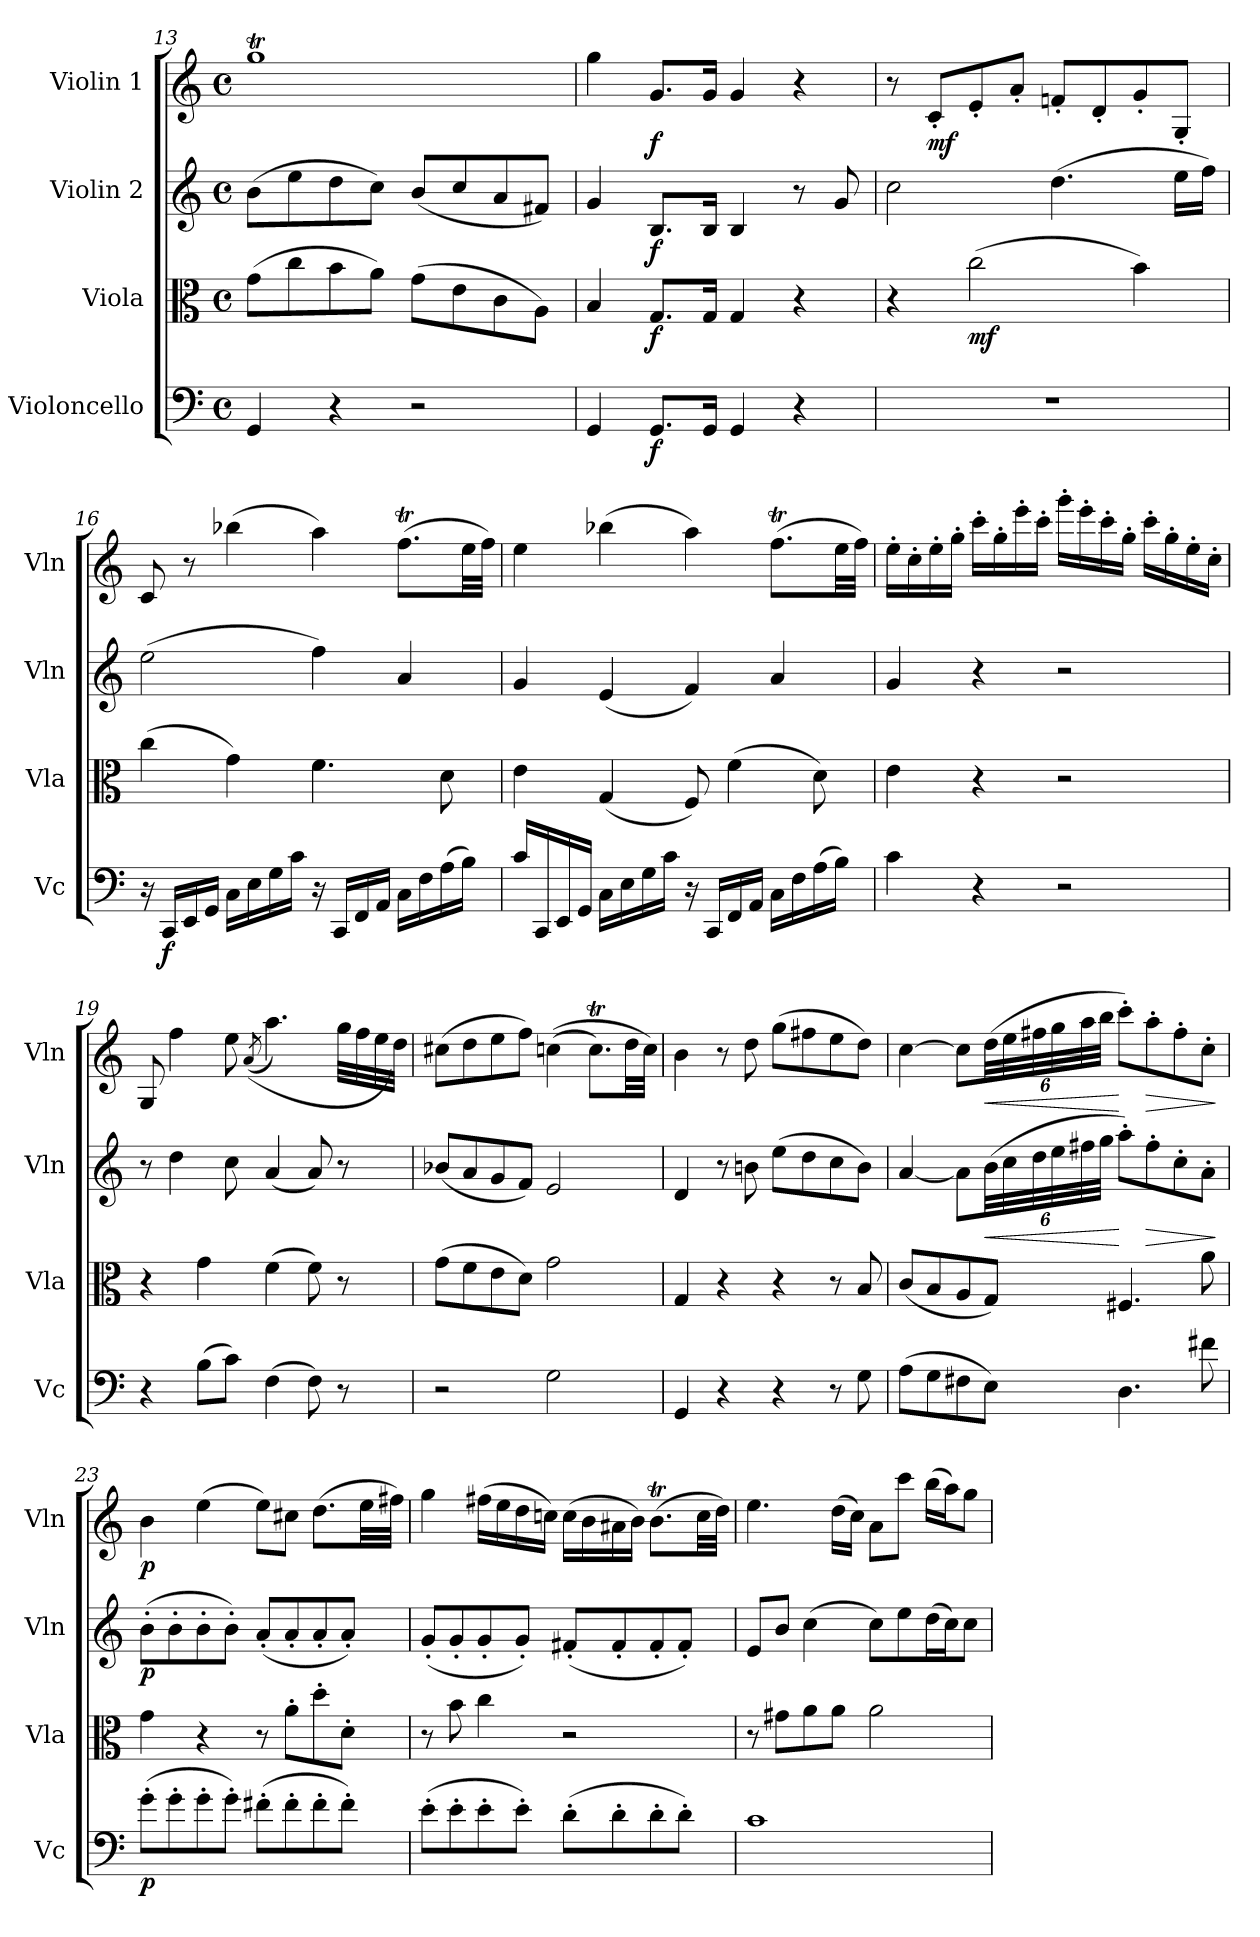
**kern	**dynam	**kern	**dynam	**kern	**dynam	**kern	**dynam
*part4	*part4	*part3	*part3	*part2	*part2	*part1	*part1
*staff4	*staff4	*staff3	*staff3	*staff2	*staff2	*staff1	*staff1
*I"Violoncello	*	*I"Viola	*	*I"Violin 2	*	*I"Violin 1	*
*I'Vc	*	*I'Vla	*	*I'Vln	*	*I'Vln	*
!!LO:LB:g=z
*clefF4	*	*clefC3	*	*clefG2	*	*clefG2	*
*k[]	*	*k[]	*	*k[]	*	*k[]	*
*M4/4	*	*M4/4	*	*M4/4	*	*M4/4	*
*met(c)	*	*met(c)	*	*met(c)	*	*met(c)	*
=13	=13	=13	=13	=13	=13	=13	=13
4GG/	.	(8g\L	.	(8b\L	.	1ggT	.
.	.	8cc\	.	8ee\	.	.	.
4r	.	8b\	.	8dd\	.	.	.
.	.	8a\J)	.	8cc\J)	.	.	.
2r	.	(8g\L	.	(8b/L	.	.	.
.	.	8e\	.	8cc/	.	.	.
.	.	8c\	.	8a/	.	.	.
.	.	8A\J)	.	8f#X/J)	.	.	.
=14	=14	=14	=14	=14	=14	=14	=14
4GG/	.	4B/	.	4g/	.	4gg\	.
!	!LO:DY:b	!	!LO:DY:b	!	!LO:DY:b	!	!LO:DY:b
8.GG/L	f	8.G/L	f	8.B/L	f	8.g/L	f
16GG/Jk	.	16G/Jk	.	16B/Jk	.	16g/Jk	.
4GG/	.	4G/	.	4B/	.	4g/	.
4r	.	4r	.	8r	.	4r	.
!	!	!	!	!	!LO:DY:b	!	!
!	!	!	!	!	!LO:DY:n=1:b	!	!
.	.	.	.	8g/	mf other-dynamics	.	.
=15	=15	=15	=15	=15	=15	=15	=15
1r	.	4r	.	2cc\	.	8r	.
!	!	!	!	!	!	!	!LO:DY:b
.	.	.	.	.	.	8c'/L	mf
!	!	!	!LO:DY:b	!	!	!	!
.	.	(2cc\	mf	.	.	8e'/	.
.	.	.	.	.	.	8a'/J	.
.	.	.	.	(4.dd\	.	8fn'/L	.
.	.	.	.	.	.	8d'/	.
.	.	4b\)	.	.	.	8g'/	.
.	.	.	.	16ee\LL	.	8G'/J	.
.	.	.	.	16ff\JJ)	.	.	.
=16	=16	=16	=16	=16	=16	=16	=16
16r	.	(4cc\	.	(2ee\	.	8c/	.
!	!LO:DY:b	!	!	!	!	!	!
16CC/LL	f	.	.	.	.	.	.
16EE/	.	.	.	.	.	8r	.
16GG/JJ	.	.	.	.	.	.	.
16C\LL	.	4g\)	.	.	.	(4bb-X\	.
16E\	.	.	.	.	.	.	.
16G\	.	.	.	.	.	.	.
16c\JJ	.	.	.	.	.	.	.
16r	.	4.f\	.	4ff\)	.	4aa\)	.
16CC/LL	.	.	.	.	.	.	.
16FF/	.	.	.	.	.	.	.
16AA/JJ	.	.	.	.	.	.	.
16C\LL	.	.	.	4a/	.	(8.ffT\L	.
16F\	.	.	.	.	.	.	.
(16A\	.	8d\	.	.	.	.	.
16B\JJ)	.	.	.	.	.	32ee\LL	.
.	.	.	.	.	.	32ff\JJJ)	.
!!LO:PB:g=z
=17	=17	=17	=17	=17	=17	=17	=17
16c/LL	.	4e\	.	4g/	.	4ee\	.
16CC/	.	.	.	.	.	.	.
16EE/	.	.	.	.	.	.	.
16GG/JJ	.	.	.	.	.	.	.
16C\LL	.	(4G/	.	(4e/	.	(4bb-X\	.
16E\	.	.	.	.	.	.	.
16G\	.	.	.	.	.	.	.
16c\JJ	.	.	.	.	.	.	.
16r	.	8F/)	.	4f/)	.	4aa\)	.
16CC/LL	.	.	.	.	.	.	.
16FF/	.	(4f\	.	.	.	.	.
16AA/JJ	.	.	.	.	.	.	.
16C\LL	.	.	.	4a/	.	(8.ffT\L	.
16F\	.	.	.	.	.	.	.
(16A\	.	8d\)	.	.	.	.	.
16B\JJ)	.	.	.	.	.	32ee\LL	.
.	.	.	.	.	.	32ff\JJJ)	.
=18	=18	=18	=18	=18	=18	=18	=18
4c\	.	4e\	.	4g/	.	16ee'\LL	.
.	.	.	.	.	.	16cc'\	.
.	.	.	.	.	.	16ee'\	.
.	.	.	.	.	.	16gg'\JJ	.
4r	.	4r	.	4r	.	16ccc'\LL	.
.	.	.	.	.	.	16gg'\	.
.	.	.	.	.	.	16eee'\	.
.	.	.	.	.	.	16ccc'\JJ	.
2r	.	2r	.	2r	.	16ggg'\LL	.
.	.	.	.	.	.	16eee'\	.
.	.	.	.	.	.	16ccc'\	.
.	.	.	.	.	.	16gg'\JJ	.
.	.	.	.	.	.	16ccc'\LL	.
.	.	.	.	.	.	16gg'\	.
.	.	.	.	.	.	16ee'\	.
.	.	.	.	.	.	16cc'\JJ	.
=19	=19	=19	=19	=19	=19	=19	=19
4r	.	4r	.	8r	.	8G/	.
.	.	.	.	4dd\	.	4ff\	.
(8B\L	.	4g\	.	.	.	.	.
8c\J)	.	.	.	8cc\	.	8ee\	.
.	.	.	.	.	.	((>8qa/	.
(4F\	.	(4f\	.	(4a/	.	4.aa\)	.
8F\)	.	8f\)	.	8a/)	.	.	.
8r	.	8r	.	8r	.	32gg\LLL	.
.	.	.	.	.	.	32ff\	.
.	.	.	.	.	.	32ee\	.
.	.	.	.	.	.	32dd\JJJ)	.
!!LO:LB:g=z
=20	=20	=20	=20	=20	=20	=20	=20
2r	.	(8g\L	.	(8b-X/L	.	(8cc#X\L	.
.	.	8f\	.	8a/	.	8dd\	.
.	.	8e\	.	8g/	.	8ee\	.
.	.	8d\J)	.	8f/J)	.	8ff\J)	.
2G\	.	2g\	.	2e/	.	((4ccn\	.
.	.	.	.	.	.	8.ccT\L)	.
.	.	.	.	.	.	32dd\LL	.
.	.	.	.	.	.	32cc\JJJ)	.
!!LO:LB:g=z
=21	=21	=21	=21	=21	=21	=21	=21
4GG/	.	4G/	.	4d/	.	4b\	.
4r	.	4r	.	8r	.	8r	.
.	.	.	.	8bn\	.	8dd\	.
4r	.	4r	.	(8ee\L	.	(8gg\L	.
.	.	.	.	8dd\	.	8ff#X\	.
8r	.	8r	.	8cc\	.	8ee\	.
8G\	.	8B/	.	8b\J)	.	8dd\J)	.
=22	=22	=22	=22	=22	=22	=22	=22
(8A\L	.	(8c/L	.	[4a/	.	[4cc\	.
8G\	.	8B/	.	.	.	.	.
8F#X\	.	8A/	.	8a\L]	.	8cc\L]	.
*	*	*	*	*Xbrackettup	*	*	*
!	!	!	!	!	!LO:HP:b	!	!
*	*	*	*	*	*	*Xbrackettup	*
!	!	!	!	!	!	!	!LO:HP:b
8E\J)	.	8G/J)	.	(48b\LL	<	(48dd\LL	<
.	.	.	.	48cc\	.	48ee\	.
.	.	.	.	48dd\	.	48ff#X\	.
.	.	.	.	48ee\	.	48gg\	.
.	.	.	.	48ff#X\	.	48aa\	.
.	.	.	.	48gg\JJJ	.	48bb\JJJ	.
4.D\	.	4.F#X/	.	8aa'\L)	[	8ccc'\L)	[
!	!	!	!	!	!LO:HP:b	!	!LO:HP:b
.	.	.	.	8ff#'\	>	8aa'\	>
.	.	.	.	8cc'\	.	8ff#'\	.
8f#X\	.	8a\	.	8a'\J	.	8cc'\J	.
.	.	.	.	.	]	.	]
=23	=23	=23	=23	=23	=23	=23	=23
!	!LO:DY:b	!	!LO:DY:b	!	!	!	!
!	!	!	!LO:DY:n=1:b	!	!	!	!
!	!	!	!LO:DY:n=2:b	!	!LO:DY:b	!	!LO:DY:b
(8g'\L	p	4g\	other-dynamics p other-dynamics	(8b'\L	p	4b\	p
8g'\	.	.	.	8b'\	.	.	.
8g'\	.	4r	.	8b'\	.	(4ee\	.
8g'\J)	.	.	.	8b'\J)	.	.	.
(8f#X'\L	.	8r	.	(8a'/L	.	8ee\L)	.
8f#'\	.	8a'\L	.	8a'/	.	8cc#X\J	.
8f#'\	.	8dd'\	.	8a'/	.	(8.dd\L	.
8f#'\J)	.	8d'\J	.	8a'/J)	.	.	.
.	.	.	.	.	.	32ee\LL	.
.	.	.	.	.	.	32ff#X\JJJ)	.
=24	=24	=24	=24	=24	=24	=24	=24
(8e'\L	.	8r	.	(8g'/L	.	4gg\	.
8e'\	.	8b\	.	8g'/	.	.	.
8e'\	.	4cc\	.	8g'/	.	(16ff#X\LL	.
.	.	.	.	.	.	16ee\	.
8e'\J)	.	.	.	8g'/J)	.	16dd\	.
.	.	.	.	.	.	16ccn\JJ)	.
(8d'\L	.	2r	.	(8f#X'/L	.	(16cc\LL	.
.	.	.	.	.	.	16b\	.
8d'\	.	.	.	8f#'/	.	16a#X\	.
.	.	.	.	.	.	16b\JJ)	.
8d'\	.	.	.	8f#'/	.	(8.bt\L	.
8d'\J)	.	.	.	8f#'/J)	.	.	.
.	.	.	.	.	.	32cc\LL	.
.	.	.	.	.	.	32dd\JJJ)	.
!!LO:LB:g=z
=25	=25	=25	=25	=25	=25	=25	=25
1c	.	8r	.	8e/L	.	4.ee\	.
.	.	8g#X\L	.	8b/J	.	.	.
.	.	8a\	.	(4cc\	.	.	.
.	.	8a\J	.	.	.	(16dd\LL	.
.	.	.	.	.	.	16cc\JJ)	.
.	.	2a\	.	8cc\L)	.	8a\L	.
.	.	.	.	8ee\	.	8ccc\J	.
.	.	.	.	(16dd\L	.	(16bb\LL	.
.	.	.	.	16cc\J)	.	16aa\J)	.
.	.	.	.	8cc\J	.	8gg\J	.
=	=	=	=	=	=	=	=
*-	*-	*-	*-	*-	*-	*-	*-
